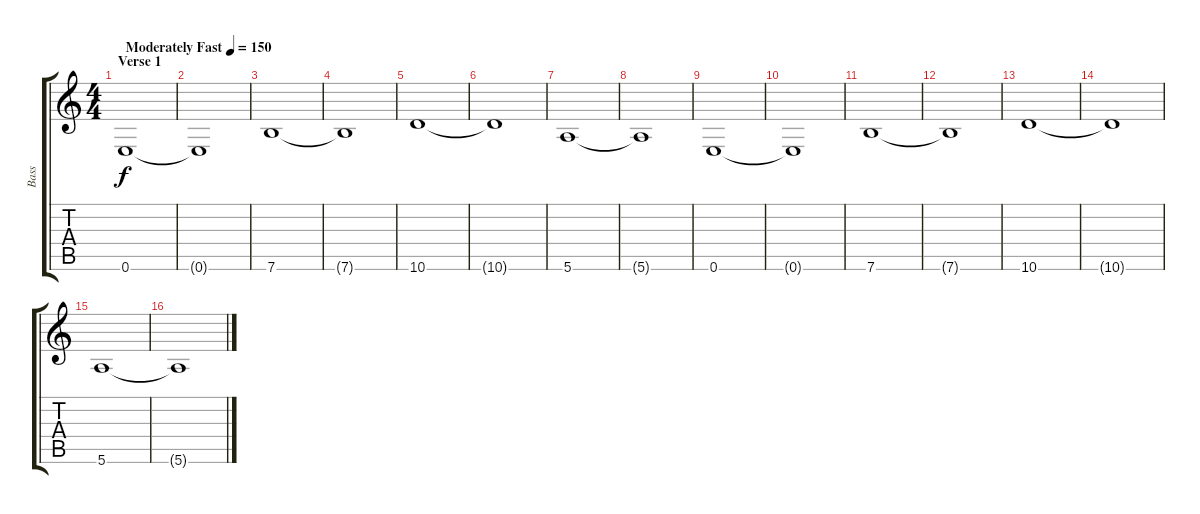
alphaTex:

\track ("Bass" "Bass") {instrument electricbassfinger}
\staff {score tabs}
\tuning (E4 B3 G3 D3 A2 E2) {hide}
\ts (4 4)
\section ("" "Verse 1")
\tempo (150 "Moderately Fast")
\clef g2
\ks c
0.6.1{dy f instrument electricbassfinger} |
0.6{t}.1 |
7.6.1 |
7.6{t}.1 |
10.6.1 |
10.6{t}.1 |
5.6.1 |
5.6{t}.1 |
0.6.1 |
0.6{t}.1 |
7.6.1 |
7.6{t}.1 |
10.6.1 |
10.6{t}.1 |
5.6.1 |
5.6{t}.1
